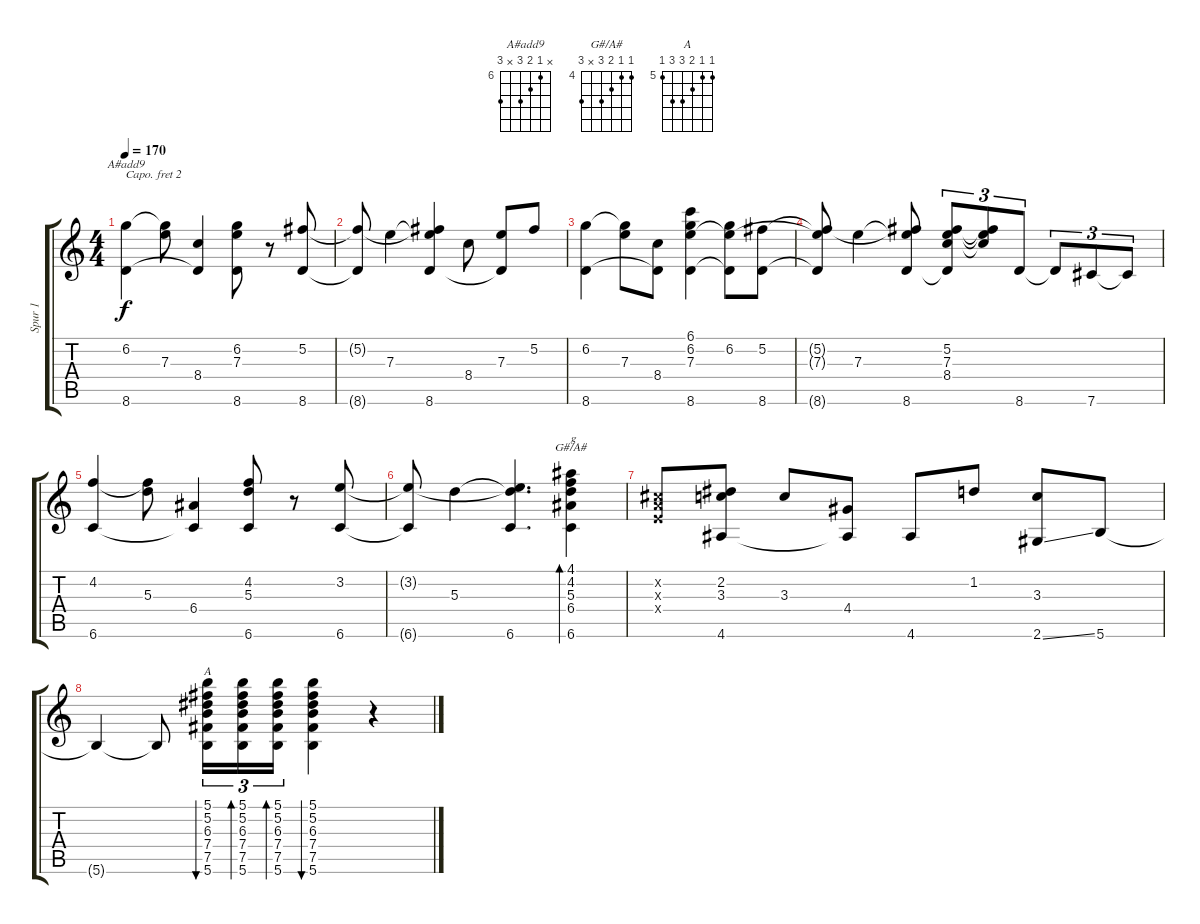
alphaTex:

\track ("Spur 1" "Spur 1") {instrument acousticguitarnylon}
\staff {score tabs}
\capo 2
\tuning (E4 B3 G3 D3 A2 E2) {hide}
\chord ("A#add9" x 6 7 8 x 8) {firstfret 6}
\chord ("G#/A#" 4 4 5 6 x 6) {firstfret 4}
\chord ("A" 5 5 6 7 7 5) {firstfret 5}
\ts (4 4)
\tempo 170
\clef g2
\ks c
(6.2 8.6).4{ch "A#add9" dy f} (6.2{t} 7.3).8 (8.4 8.6{t}).4 (6.2 7.3 8.6).8 r.8 (5.2 8.6).8 |
(5.2{t} 8.6{t}).8 7.3.4 (5.2{t} 7.3{t} 8.6).4 8.4.8 (7.3 8.6{t}).8 5.2.8 |
(6.2 8.6).4 (6.2{t} 7.3).8 (8.4 8.6{t}).8 (6.1 6.2 7.3 8.6).4 (6.2 7.3{t} 8.6{t}).8 (5.2 8.6).8 |
(5.2{t} 7.3{t} 8.6{t}).8 7.3.4 (5.2{t} 7.3{t} 8.6).8 (5.2 7.3 8.4 8.6{t}).8{tu (3 2)} (5.2{t} 7.3{t} 8.4{t}).8{tu (3 2)} 8.6.8{tu (3 2)} 8.6{t}.8{tu (3 2)} 7.6.8{tu (3 2)} 7.6{t}.8{tu (3 2)} |
(4.2 6.6).4 (4.2{t} 5.3).8 (6.4 6.6{t}).4 (4.2 5.3 6.6).8 r.8 (3.2 6.6).8 |
(3.2{t} 6.6{t}).8 5.3.4 (3.2{t} 5.3{t} 6.6).4{d} (4.1 4.2 5.3 6.4 6.6).4{bd 30 ch "G#/A#" txt "g"} |
(0.2{x} 0.3{x} 0.4{x}).8 (2.2 3.3 4.6).8 3.3.8 (4.4 4.6{t}).8 4.6.8 1.2.8 (3.3 2.6{ss}).8 5.6.8 |
5.6{t}.4 5.6{t}.8 (5.1 5.2 6.3 7.4 7.5 5.6).16{tu (3 2) bu 30 ch "A"} (5.1 5.2 6.3 7.4 7.5 5.6).16{tu (3 2) bd 30} (5.1 5.2 6.3 7.4 7.5 5.6).16{tu (3 2) bd 30} (5.1 5.2 6.3 7.4 7.5 5.6).4{bu 30} r.4
